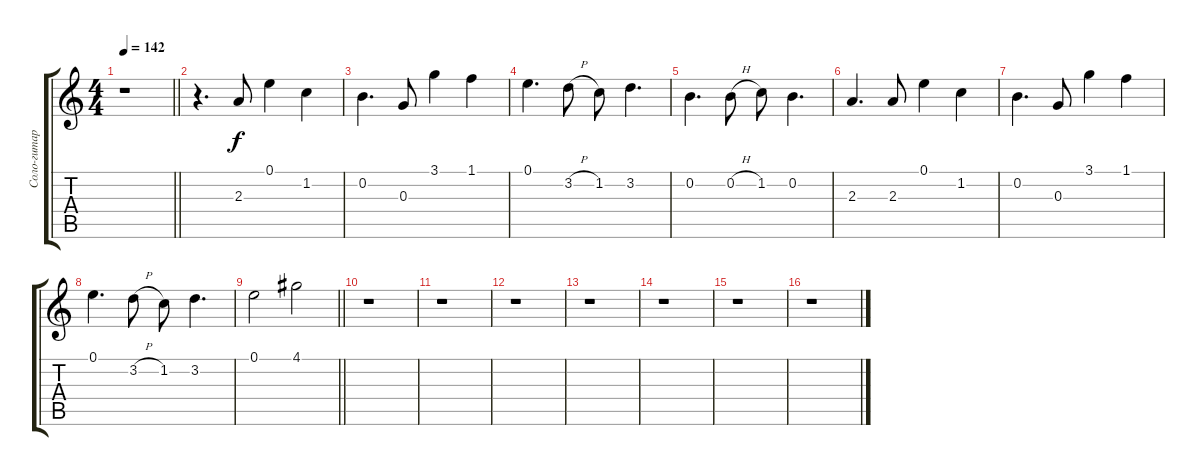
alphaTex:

\track ("Соло-гитара" "Соло-гитар") {instrument electricguitarclean}
\staff {score tabs}
\tuning (E4 B3 G3 D3 A2 E2) {hide}
\ts (4 4)
\tempo 142
\clef g2
\barLineRight lightlight
\ks c
r.1{dy f instrument electricguitarclean} |
\section ("" "")
r.4{d} 2.3.8 0.1.4 1.2.4 |
0.2.4{d} 0.3.8 3.1.4 1.1.4 |
0.1.4{d} 3.2{h}.8 1.2.8 3.2.4{d} |
0.2.4{d} 0.2{h}.8 1.2.8 0.2.4{d} |
2.3.4{d} 2.3.8 0.1.4 1.2.4 |
0.2.4{d} 0.3.8 3.1.4 1.1.4 |
0.1.4{d} 3.2{h}.8 1.2.8 3.2.4{d} |
\barLineRight lightlight
0.1.2 4.1.2 |
\section ("" "")
r.1 |
r.1 |
r.1 |
r.1 |
r.1 |
r.1 |
r.1
